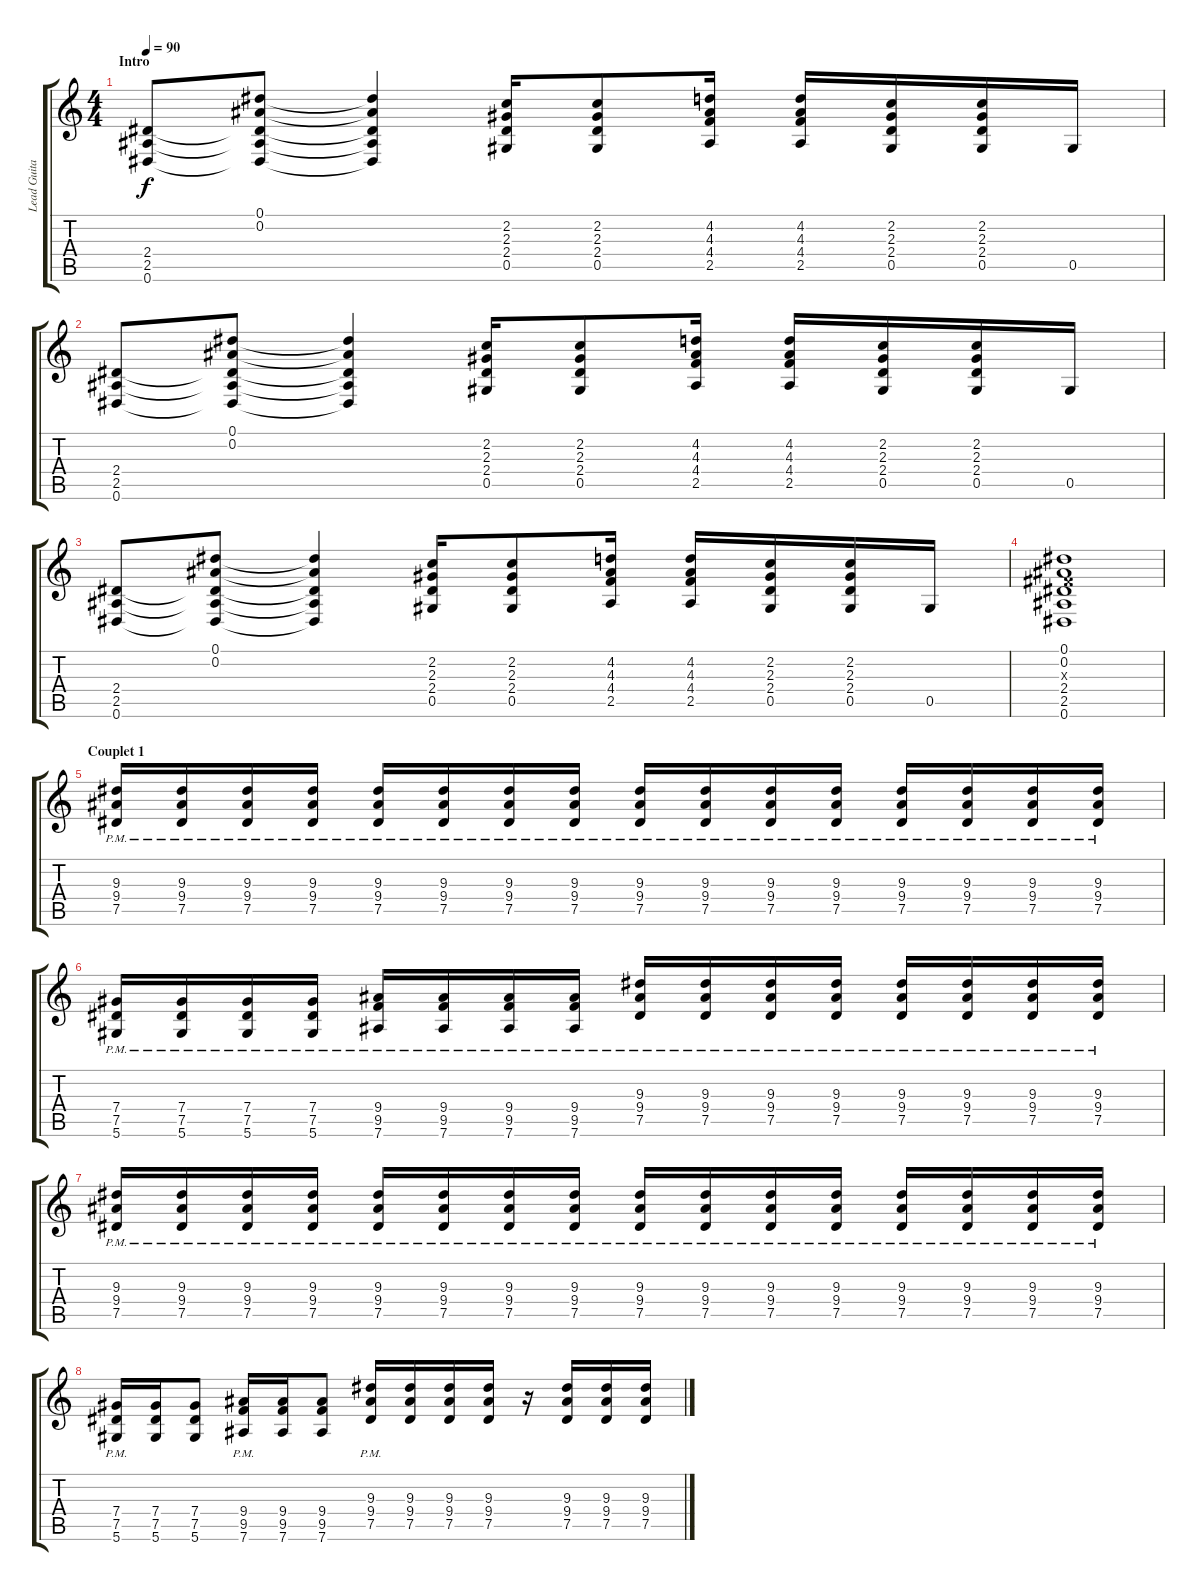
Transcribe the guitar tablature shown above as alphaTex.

\track ("Lead Guitar" "Lead Guita") {instrument distortionguitar}
\staff {score tabs}
\tuning (Eb4 Bb3 Gb3 Db3 Ab2 Eb2) {hide}
\ts (4 4)
\section ("" "Intro")
\tempo 90
\clef g2
\ks c
(2.4 2.5 0.6).8{dy f instrument distortionguitar} (0.1 0.2 2.4{t} 2.5{t} 0.6{t}).8 (0.1{t} 0.2{t} 2.4{t} 2.5{t} 0.6{t}).4 (2.2 2.3 2.4 0.5).16 (2.2 2.3 2.4 0.5).8 (4.2 4.3 4.4 2.5).16 (4.2 4.3 4.4 2.5).16 (2.2 2.3 2.4 0.5).16 (2.2 2.3 2.4 0.5).16 0.5.16 |
(2.4 2.5 0.6).8 (0.1 0.2 2.4{t} 2.5{t} 0.6{t}).8 (0.1{t} 0.2{t} 2.4{t} 2.5{t} 0.6{t}).4 (2.2 2.3 2.4 0.5).16 (2.2 2.3 2.4 0.5).8 (4.2 4.3 4.4 2.5).16 (4.2 4.3 4.4 2.5).16 (2.2 2.3 2.4 0.5).16 (2.2 2.3 2.4 0.5).16 0.5.16 |
(2.4 2.5 0.6).8 (0.1 0.2 2.4{t} 2.5{t} 0.6{t}).8 (0.1{t} 0.2{t} 2.4{t} 2.5{t} 0.6{t}).4 (2.2 2.3 2.4 0.5).16 (2.2 2.3 2.4 0.5).8 (4.2 4.3 4.4 2.5).16 (4.2 4.3 4.4 2.5).16 (2.2 2.3 2.4 0.5).16 (2.2 2.3 2.4 0.5).16 0.5.16 |
(0.1 0.2 0.3{x} 2.4 2.5 0.6).1 |
\section ("" "Couplet 1")
(9.3{pm} 9.4{pm} 7.5{pm}).16 (9.3{pm} 9.4{pm} 7.5{pm}).16 (9.3{pm} 9.4{pm} 7.5{pm}).16 (9.3{pm} 9.4{pm} 7.5{pm}).16 (9.3{pm} 9.4{pm} 7.5{pm}).16 (9.3{pm} 9.4{pm} 7.5{pm}).16 (9.3{pm} 9.4{pm} 7.5{pm}).16 (9.3{pm} 9.4{pm} 7.5{pm}).16 (9.3{pm} 9.4{pm} 7.5{pm}).16 (9.3{pm} 9.4{pm} 7.5{pm}).16 (9.3{pm} 9.4{pm} 7.5{pm}).16 (9.3{pm} 9.4{pm} 7.5{pm}).16 (9.3{pm} 9.4{pm} 7.5{pm}).16 (9.3{pm} 9.4{pm} 7.5{pm}).16 (9.3{pm} 9.4{pm} 7.5{pm}).16 (9.3{pm} 9.4{pm} 7.5{pm}).16 |
(7.4{pm} 7.5{pm} 5.6{pm}).16 (7.4{pm} 7.5{pm} 5.6{pm}).16 (7.4{pm} 7.5{pm} 5.6{pm}).16 (7.4{pm} 7.5{pm} 5.6{pm}).16 (9.4 9.5{pm} 7.6{pm}).16 (9.4 9.5{pm} 7.6{pm}).16 (9.4 9.5{pm} 7.6{pm}).16 (9.4 9.5{pm} 7.6{pm}).16 (9.3{pm} 9.4{pm} 7.5{pm}).16 (9.3{pm} 9.4{pm} 7.5{pm}).16 (9.3{pm} 9.4{pm} 7.5{pm}).16 (9.3{pm} 9.4{pm} 7.5{pm}).16 (9.3{pm} 9.4{pm} 7.5{pm}).16 (9.3{pm} 9.4{pm} 7.5{pm}).16 (9.3{pm} 9.4{pm} 7.5{pm}).16 (9.3{pm} 9.4{pm} 7.5{pm}).16 |
(9.3{pm} 9.4{pm} 7.5{pm}).16 (9.3{pm} 9.4{pm} 7.5{pm}).16 (9.3{pm} 9.4{pm} 7.5{pm}).16 (9.3{pm} 9.4{pm} 7.5{pm}).16 (9.3{pm} 9.4{pm} 7.5{pm}).16 (9.3{pm} 9.4{pm} 7.5{pm}).16 (9.3{pm} 9.4{pm} 7.5{pm}).16 (9.3{pm} 9.4{pm} 7.5{pm}).16 (9.3{pm} 9.4{pm} 7.5{pm}).16 (9.3{pm} 9.4{pm} 7.5{pm}).16 (9.3{pm} 9.4{pm} 7.5{pm}).16 (9.3{pm} 9.4{pm} 7.5{pm}).16 (9.3{pm} 9.4{pm} 7.5{pm}).16 (9.3{pm} 9.4{pm} 7.5{pm}).16 (9.3{pm} 9.4{pm} 7.5{pm}).16 (9.3{pm} 9.4{pm} 7.5{pm}).16 |
(7.4{pm} 7.5{pm} 5.6{pm}).16 (7.4 7.5 5.6).16 (7.4 7.5 5.6).8 (9.4 9.5{pm} 7.6{pm}).16 (9.4 9.5 7.6).16 (9.4 9.5 7.6).8 (9.3{pm} 9.4{pm} 7.5{pm}).16 (9.3 9.4 7.5).16 (9.3 9.4 7.5).16 (9.3 9.4 7.5).16 r.16 (9.3 9.4 7.5).16 (9.3 9.4 7.5).16 (9.3 9.4 7.5).16
